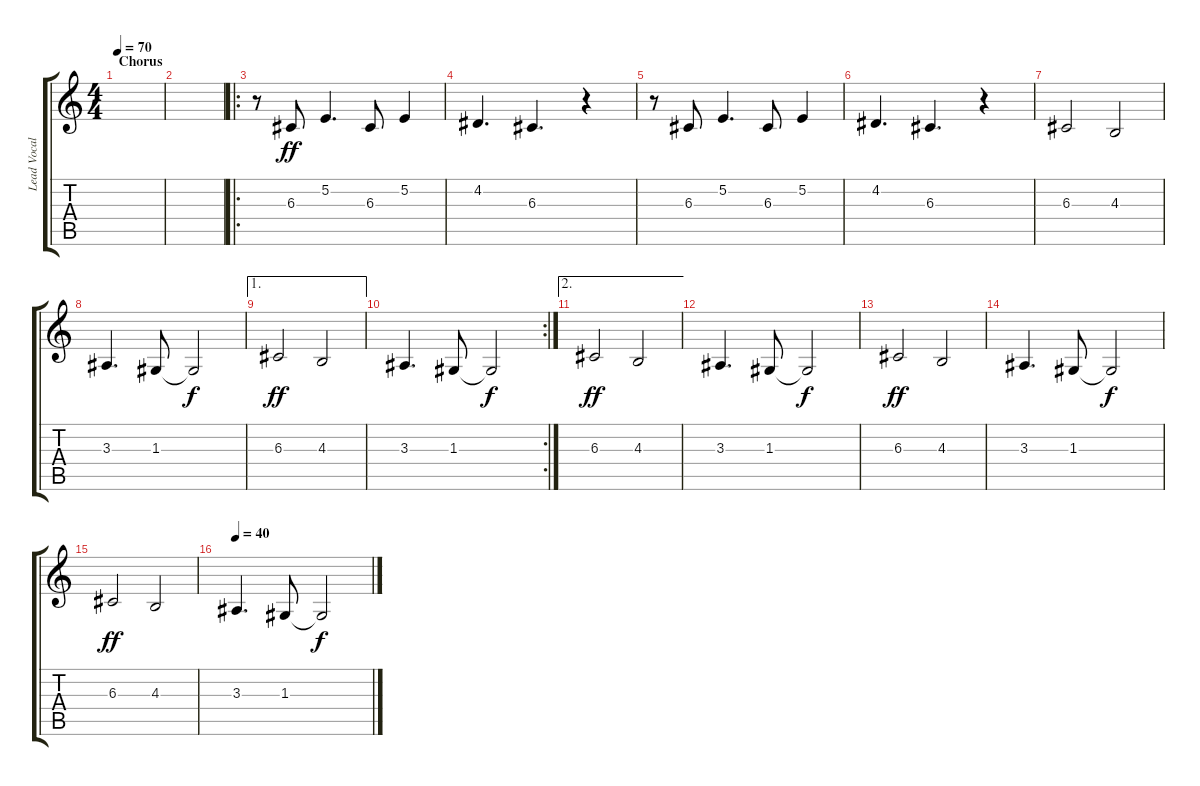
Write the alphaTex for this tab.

\track ("Lead Vocals" "Lead Vocal") {instrument voiceoohs}
\staff {score tabs}
\tuning (E4 B3 G3 D3 A2 E2) {hide}
\ts (4 4)
\section ("" "Chorus")
\tempo 70
\clef g2
\ks c
|
|
\ro
r.8{volume 14} 6.3.8{dy ff} 5.2.4{d} 6.3.8 5.2.4 |
4.2.4{d} 6.3.4{d} r.4 |
r.8 6.3.8 5.2.4{d} 6.3.8 5.2.4 |
4.2.4{d} 6.3.4{d} r.4 |
6.3.2 4.3.2 |
3.3.4{d} 1.3.8 1.3{t}.2{dy f} |
\ae 1
6.3.2{dy ff} 4.3.2 |
\rc 2
3.3.4{d} 1.3.8 1.3{t}.2{dy f} |
\ae 2
6.3.2{dy ff} 4.3.2 |
3.3.4{d} 1.3.8 1.3{t}.2{dy f} |
6.3.2{dy ff} 4.3.2 |
3.3.4{d} 1.3.8 1.3{t}.2{dy f} |
6.3.2{dy ff} 4.3.2 |
\tempo 40
3.3.4{d} 1.3.8 1.3{t}.2{dy f}
